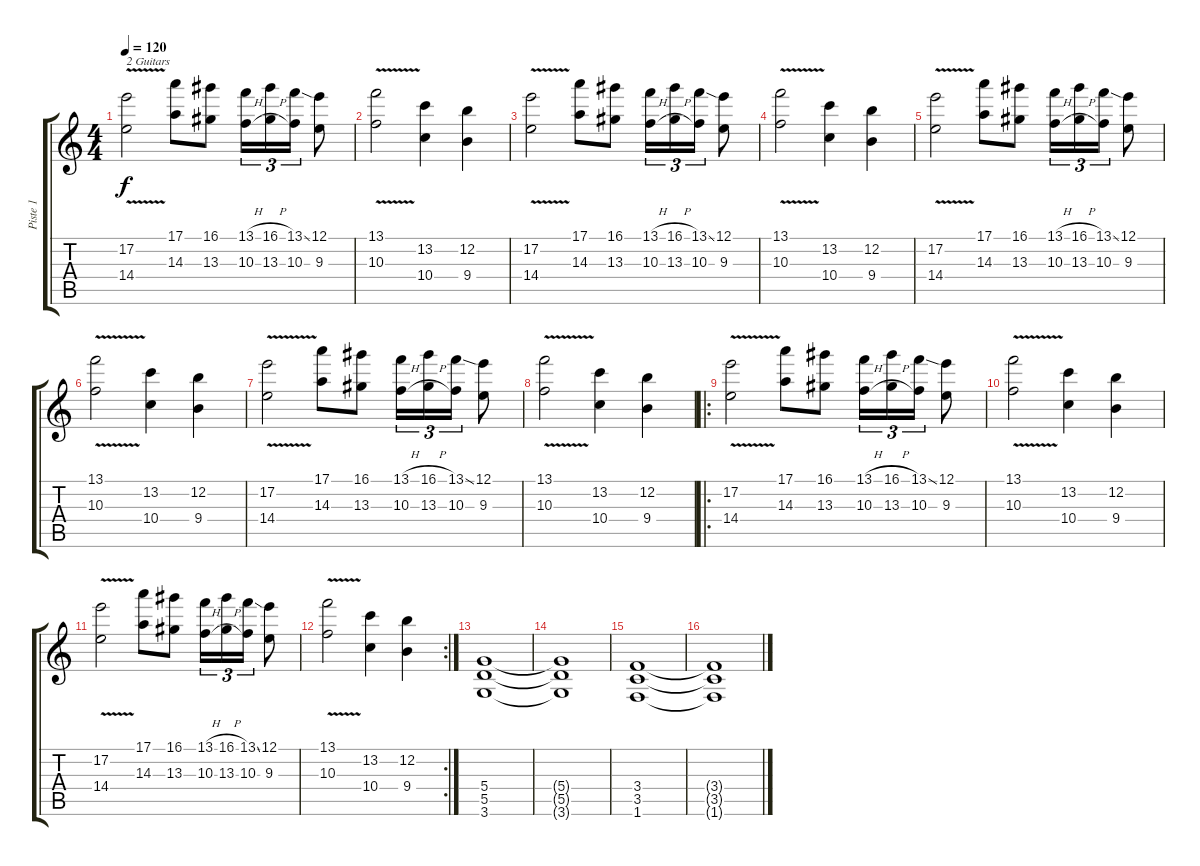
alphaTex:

\track ("Piste 1" "Piste 1") {instrument distortionguitar}
\staff {score tabs}
\tuning (E4 B3 G3 D3 A2 E2) {hide}
\ts (4 4)
\tempo 120
\clef g2
\ks c
(17.2{v} 14.4{v}).2{txt "2 Guitars" dy f instrument distortionguitar} (17.1 14.3).8 (16.1 13.3).8 (13.1{h} 10.3{h}).16{tu (3 2)} (16.1{h} 13.3{h}).16{tu (3 2)} (13.1{ss} 10.3).16{tu (3 2)} (12.1 9.3).8 |
(13.1{v} 10.3{v}).2 (13.2 10.4).4 (12.2 9.4).4 |
(17.2{v} 14.4{v}).2 (17.1 14.3).8 (16.1 13.3).8 (13.1{h} 10.3{h}).16{tu (3 2)} (16.1{h} 13.3{h}).16{tu (3 2)} (13.1{ss} 10.3).16{tu (3 2)} (12.1 9.3).8 |
(13.1{v} 10.3{v}).2 (13.2 10.4).4 (12.2 9.4).4 |
(17.2{v} 14.4{v}).2 (17.1 14.3).8 (16.1 13.3).8 (13.1{h} 10.3{h}).16{tu (3 2)} (16.1{h} 13.3{h}).16{tu (3 2)} (13.1{ss} 10.3).16{tu (3 2)} (12.1 9.3).8 |
(13.1{v} 10.3{v}).2 (13.2 10.4).4 (12.2 9.4).4 |
(17.2{v} 14.4{v}).2 (17.1 14.3).8 (16.1 13.3).8 (13.1{h} 10.3{h}).16{tu (3 2)} (16.1{h} 13.3{h}).16{tu (3 2)} (13.1{ss} 10.3).16{tu (3 2)} (12.1 9.3).8 |
(13.1{v} 10.3{v}).2 (13.2 10.4).4 (12.2 9.4).4 |
\ro
(17.2{v} 14.4{v}).2 (17.1 14.3).8 (16.1 13.3).8 (13.1{h} 10.3{h}).16{tu (3 2)} (16.1{h} 13.3{h}).16{tu (3 2)} (13.1{ss} 10.3).16{tu (3 2)} (12.1 9.3).8 |
(13.1{v} 10.3{v}).2 (13.2 10.4).4 (12.2 9.4).4 |
(17.2{v} 14.4{v}).2 (17.1 14.3).8 (16.1 13.3).8 (13.1{h} 10.3{h}).16{tu (3 2)} (16.1{h} 13.3{h}).16{tu (3 2)} (13.1{ss} 10.3).16{tu (3 2)} (12.1 9.3).8 |
\rc 2
(13.1{v} 10.3{v}).2 (13.2 10.4).4 (12.2 9.4).4 |
(5.4 5.5 3.6).1 |
(5.4{t} 5.5{t} 3.6{t}).1 |
(3.4 3.5 1.6).1 |
(3.4{t} 3.5{t} 1.6{t}).1
